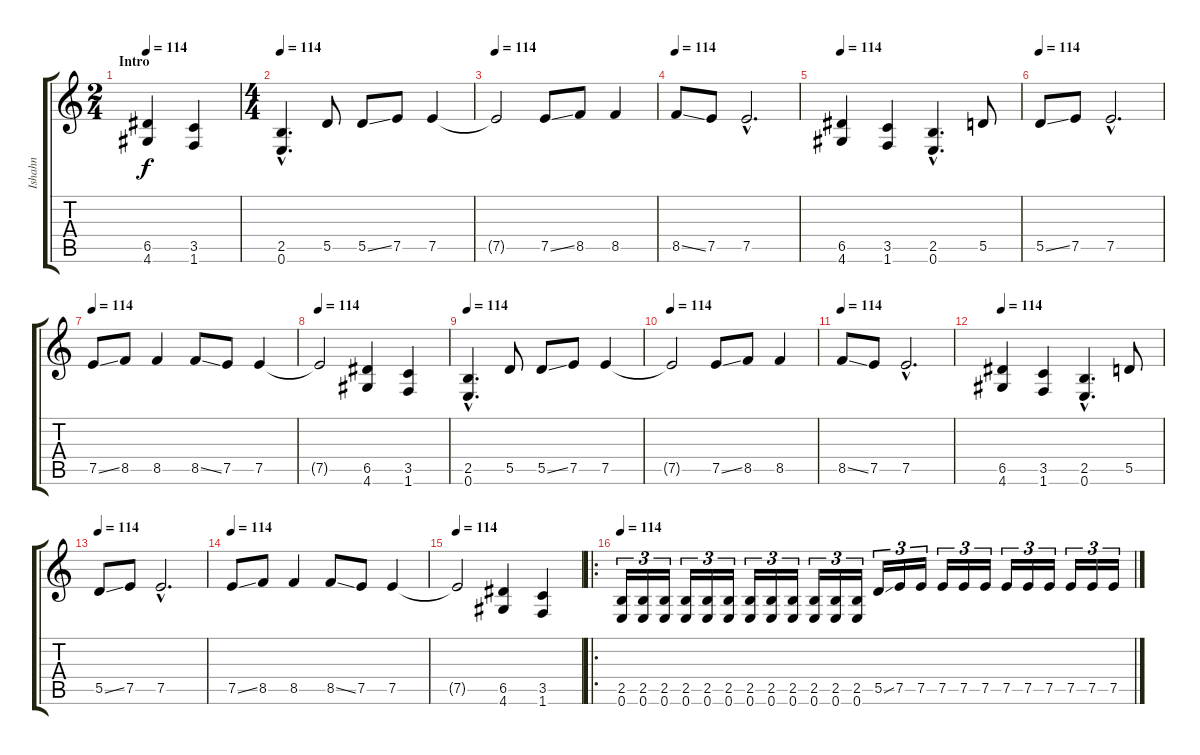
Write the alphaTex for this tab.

\track ("Ishahn" "Ishahn") {instrument distortionguitar}
\staff {score tabs}
\tuning (E4 B3 G3 D3 A2 E2) {hide}
\ts (2 4)
\section ("" "Intro")
\tempo 114
\clef g2
\ks c
(6.5 4.6).4{dy f instrument distortionguitar} (3.5 1.6).4 |
\ts (4 4)
\tempo 114
(2.5{hac} 0.6{hac}).4{d} 5.5.8 5.5{ss}.8 7.5.8 7.5.4 |
\tempo 114
7.5{t}.2 7.5{ss}.8 8.5.8 8.5.4 |
\tempo 114
8.5{ss}.8 7.5.8 7.5{hac}.2{d} |
\tempo 114
(6.5 4.6).4 (3.5 1.6).4 (2.5{hac} 0.6{hac}).4{d} 5.5.8 |
\tempo 114
5.5{ss}.8 7.5.8 7.5{hac}.2{d} |
\tempo 114
7.5{ss}.8 8.5.8 8.5.4 8.5{ss}.8 7.5.8 7.5.4 |
\tempo 114
7.5{t}.2 (6.5 4.6).4 (3.5 1.6).4 |
\tempo 114
(2.5{hac} 0.6{hac}).4{d} 5.5.8 5.5{ss}.8 7.5.8 7.5.4 |
\tempo 114
7.5{t}.2 7.5{ss}.8 8.5.8 8.5.4 |
\tempo 114
8.5{ss}.8 7.5.8 7.5{hac}.2{d} |
\tempo 114
(6.5 4.6).4 (3.5 1.6).4 (2.5{hac} 0.6{hac}).4{d} 5.5.8 |
\tempo 114
5.5{ss}.8 7.5.8 7.5{hac}.2{d} |
\tempo 114
7.5{ss}.8 8.5.8 8.5.4 8.5{ss}.8 7.5.8 7.5.4 |
\tempo 114
7.5{t}.2 (6.5 4.6).4 (3.5 1.6).4 |
\ro
\tempo 114
(2.5 0.6).16{tu (3 2)} (2.5 0.6).16{tu (3 2)} (2.5 0.6).16{tu (3 2)} (2.5 0.6).16{tu (3 2)} (2.5 0.6).16{tu (3 2)} (2.5 0.6).16{tu (3 2)} (2.5 0.6).16{tu (3 2)} (2.5 0.6).16{tu (3 2)} (2.5 0.6).16{tu (3 2)} (2.5 0.6).16{tu (3 2)} (2.5 0.6).16{tu (3 2)} (2.5 0.6).16{tu (3 2)} 5.5{ss}.16{tu (3 2)} 7.5.16{tu (3 2)} 7.5.16{tu (3 2)} 7.5.16{tu (3 2)} 7.5.16{tu (3 2)} 7.5.16{tu (3 2)} 7.5.16{tu (3 2)} 7.5.16{tu (3 2)} 7.5.16{tu (3 2)} 7.5.16{tu (3 2)} 7.5.16{tu (3 2)} 7.5.16{tu (3 2)}
